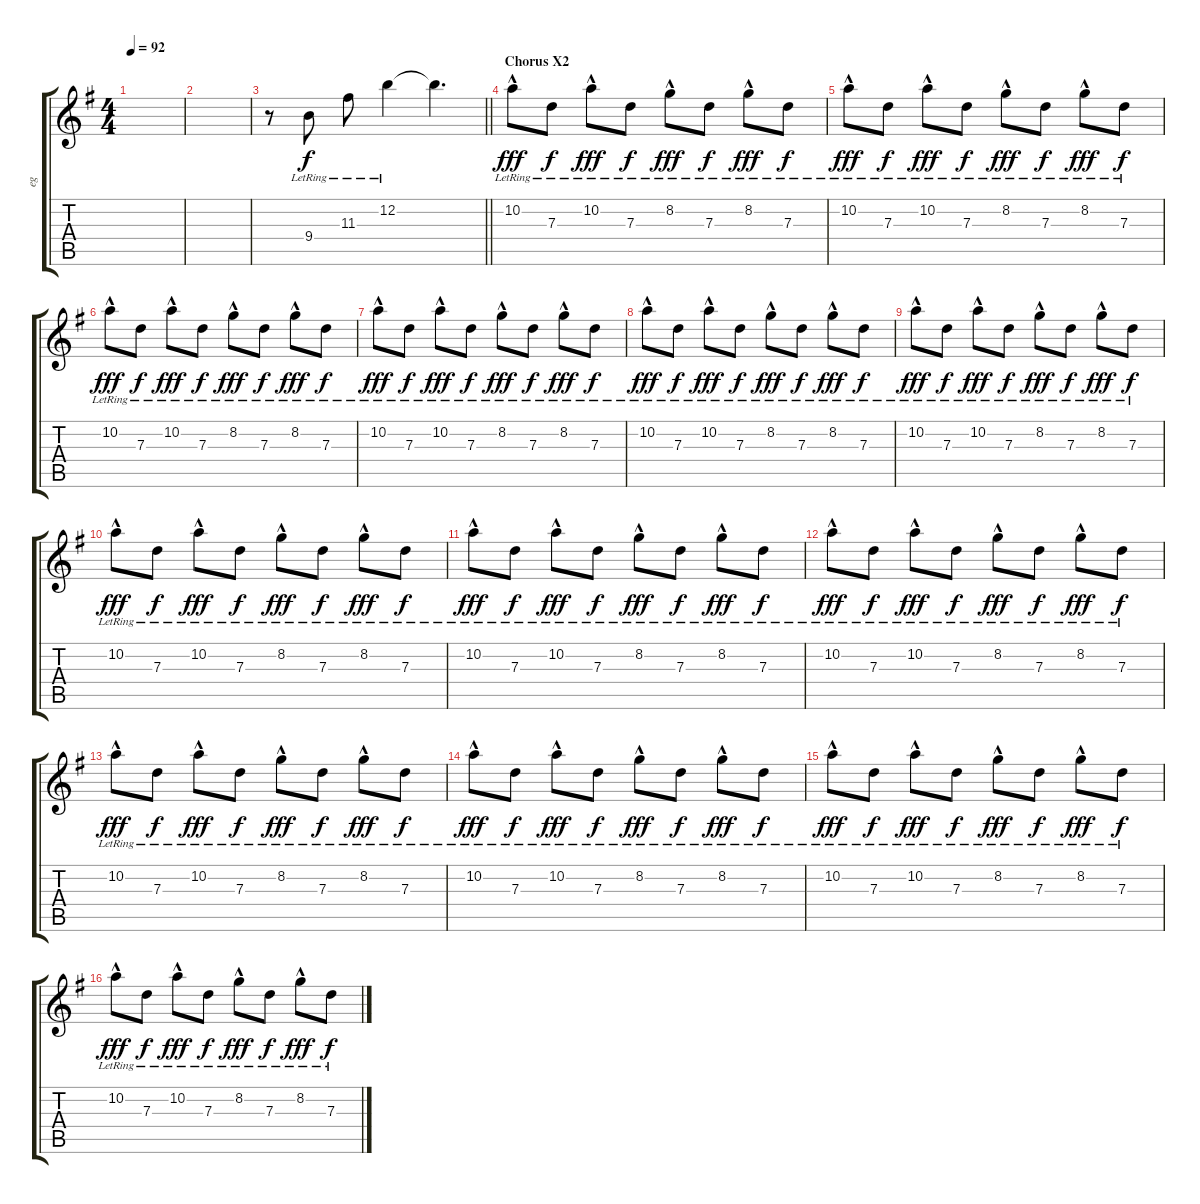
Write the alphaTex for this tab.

\track ("eg" "eg") {instrument overdrivenguitar}
\staff {score tabs}
\tuning (E4 B3 G3 D3 A2 E2) {hide}
\ts (4 4)
\tempo 92
\clef g2
\ks g
|
|
\barLineRight lightlight
r.8 9.4{lr}.8{dy f} 11.3{lr}.8 12.2{lr}.4 12.2{t}.4{d} |
\section ("" "Chorus X2")
10.2{hac lr}.8{dy fff} 7.3{lr}.8{dy f} 10.2{hac lr}.8{dy fff} 7.3{lr}.8{dy f} 8.2{hac lr}.8{dy fff} 7.3{lr}.8{dy f} 8.2{hac lr}.8{dy fff} 7.3{lr}.8{dy f} |
10.2{hac lr}.8{dy fff} 7.3{lr}.8{dy f} 10.2{hac lr}.8{dy fff} 7.3{lr}.8{dy f} 8.2{hac lr}.8{dy fff} 7.3{lr}.8{dy f} 8.2{hac lr}.8{dy fff} 7.3{lr}.8{dy f} |
10.2{hac lr}.8{dy fff} 7.3{lr}.8{dy f} 10.2{hac lr}.8{dy fff} 7.3{lr}.8{dy f} 8.2{hac lr}.8{dy fff} 7.3{lr}.8{dy f} 8.2{hac lr}.8{dy fff} 7.3{lr}.8{dy f} |
10.2{hac lr}.8{dy fff} 7.3{lr}.8{dy f} 10.2{hac lr}.8{dy fff} 7.3{lr}.8{dy f} 8.2{hac lr}.8{dy fff} 7.3{lr}.8{dy f} 8.2{hac lr}.8{dy fff} 7.3{lr}.8{dy f} |
10.2{hac lr}.8{dy fff} 7.3{lr}.8{dy f} 10.2{hac lr}.8{dy fff} 7.3{lr}.8{dy f} 8.2{hac lr}.8{dy fff} 7.3{lr}.8{dy f} 8.2{hac lr}.8{dy fff} 7.3{lr}.8{dy f} |
10.2{hac lr}.8{dy fff} 7.3{lr}.8{dy f} 10.2{hac lr}.8{dy fff} 7.3{lr}.8{dy f} 8.2{hac lr}.8{dy fff} 7.3{lr}.8{dy f} 8.2{hac lr}.8{dy fff} 7.3{lr}.8{dy f} |
10.2{hac lr}.8{dy fff} 7.3{lr}.8{dy f} 10.2{hac lr}.8{dy fff} 7.3{lr}.8{dy f} 8.2{hac lr}.8{dy fff} 7.3{lr}.8{dy f} 8.2{hac lr}.8{dy fff} 7.3{lr}.8{dy f} |
10.2{hac lr}.8{dy fff} 7.3{lr}.8{dy f} 10.2{hac lr}.8{dy fff} 7.3{lr}.8{dy f} 8.2{hac lr}.8{dy fff} 7.3{lr}.8{dy f} 8.2{hac lr}.8{dy fff} 7.3{lr}.8{dy f} |
10.2{hac lr}.8{dy fff} 7.3{lr}.8{dy f} 10.2{hac lr}.8{dy fff} 7.3{lr}.8{dy f} 8.2{hac lr}.8{dy fff} 7.3{lr}.8{dy f} 8.2{hac lr}.8{dy fff} 7.3{lr}.8{dy f} |
10.2{hac lr}.8{dy fff} 7.3{lr}.8{dy f} 10.2{hac lr}.8{dy fff} 7.3{lr}.8{dy f} 8.2{hac lr}.8{dy fff} 7.3{lr}.8{dy f} 8.2{hac lr}.8{dy fff} 7.3{lr}.8{dy f} |
10.2{hac lr}.8{dy fff} 7.3{lr}.8{dy f} 10.2{hac lr}.8{dy fff} 7.3{lr}.8{dy f} 8.2{hac lr}.8{dy fff} 7.3{lr}.8{dy f} 8.2{hac lr}.8{dy fff} 7.3{lr}.8{dy f} |
10.2{hac lr}.8{dy fff} 7.3{lr}.8{dy f} 10.2{hac lr}.8{dy fff} 7.3{lr}.8{dy f} 8.2{hac lr}.8{dy fff} 7.3{lr}.8{dy f} 8.2{hac lr}.8{dy fff} 7.3{lr}.8{dy f} |
10.2{hac lr}.8{dy fff} 7.3{lr}.8{dy f} 10.2{hac lr}.8{dy fff} 7.3{lr}.8{dy f} 8.2{hac lr}.8{dy fff} 7.3{lr}.8{dy f} 8.2{hac lr}.8{dy fff} 7.3{lr}.8{dy f}
